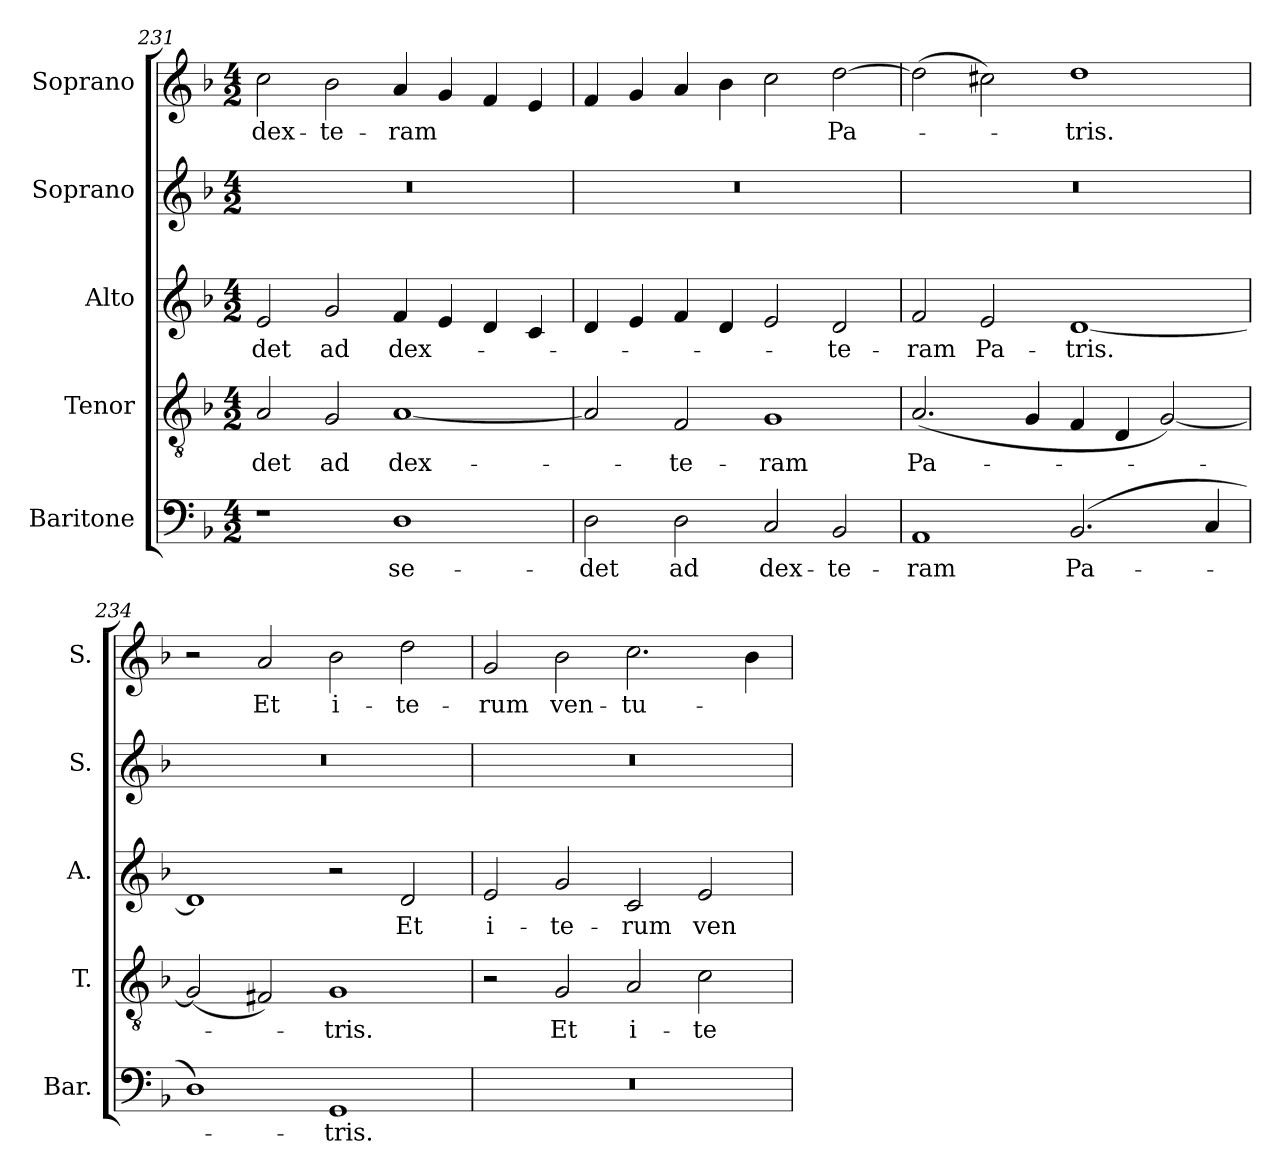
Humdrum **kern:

**kern	**text	**kern	**text	**kern	**text	**kern	**kern	**text
*part5	*part5	*part4	*part4	*part3	*part3	*part2	*part1	*part1
*staff5	*staff5	*staff4	*staff4	*staff3	*staff3	*staff2	*staff1	*staff1
*I"Baritone	*	*I"Tenor	*	*I"Alto	*	*I"Soprano	*I"Soprano	*
*I'Bar.	*	*I'T.	*	*I'A.	*	*I'S.	*I'S.	*
*clefF4	*	*clefGv2	*	*clefG2	*	*clefG2	*clefG2	*
*	*	*ITrd7c12	*	*	*	*	*	*
*k[b-]	*	*k[b-]	*	*k[b-]	*	*k[b-]	*k[b-]	*
*F:	*	*F:	*	*F:	*	*F:	*F:	*
*M4/2	*	*M4/2	*	*M4/2	*	*M4/2	*M4/2	*
=231	=231	=231	=231	=231	=231	=231	=231	=231
!	!	!	!LO:LY:b:color=#000000	!	!	!	!	!
!	!	!	!	!	!LO:LY:b:color=#000000	!LO:N:vis=1	!	!
!	!	!	!	!	!	!	!	!LO:LY:b:color=#000000
1r	.	2AAi/	-det	2ei/	-det	0r	2cci\	dex-
!	!	!	!LO:LY:b:color=#000000	!	!	!	!	!
!	!	!	!	!	!LO:LY:b:color=#000000	!	!	!
!	!	!	!	!	!	!	!	!LO:LY:b:color=#000000
.	.	2GGi/	ad	2gi/	ad	.	2b-i\	-te-
!	!LO:LY:b:color=#000000	!	!	!	!	!	!	!
!	!	!	!LO:LY:b:color=#000000	!	!	!	!	!
!	!	!	!	!	!LO:LY:b:color=#000000	!	!	!
!	!	!	!	!	!	!	!	!LO:LY:b:color=#000000
1Di	se-	[1AAi	dex-	4fi/	dex-	.	4ai/	-ram
.	.	.	.	4ei/	.	.	4gi/	.
.	.	.	.	4di/	.	.	4fi/	.
.	.	.	.	4ci/	.	.	4ei/	.
=232	=232	=232	=232	=232	=232	=232	=232	=232
!	!LO:LY:b:color=#000000	!	!	!	!	!LO:N:vis=1	!	!
2Di\	-det	2AAi/]	.	4di/	.	0r	4fi/	.
.	.	.	.	4ei/	.	.	4gi/	.
!	!LO:LY:b:color=#000000	!	!	!	!	!	!	!
!	!	!	!LO:LY:b:color=#000000	!	!	!	!	!
2Di\	ad	2FFi/	-te-	4fi/	.	.	4ai/	.
.	.	.	.	4di/	.	.	4b-i\	.
!	!LO:LY:b:color=#000000	!	!	!	!	!	!	!
!	!	!	!LO:LY:b:color=#000000	!	!	!	!	!
2Ci/	dex-	1GGi	-ram	2ei/	.	.	2cci\	.
!	!LO:LY:b:color=#000000	!	!	!	!	!	!	!
!	!	!	!	!	!LO:LY:b:color=#000000	!	!	!
!	!	!	!	!	!	!	!	!LO:LY:b:color=#000000
2BB-i/	-te-	.	.	2di/	-te-	.	[2ddi\	Pa-
=233	=233	=233	=233	=233	=233	=233	=233	=233
!	!LO:LY:b:color=#000000	!	!	!	!	!	!	!
!	!	!	!LO:LY:b:color=#000000	!	!	!	!	!
!	!	!	!	!	!LO:LY:b:color=#000000	!LO:N:vis=1	!	!
1AAi	-ram	(2.AAi/	Pa-	2fi/	-ram	0r	(2ddi\]	.
!	!	!	!	!	!LO:LY:b:color=#000000	!	!	!
.	.	.	.	2ei/	Pa-	.	2cc#Xi\)	.
.	.	4GGi/	.	.	.	.	.	.
!	!LO:LY:b:color=#000000	!	!	!	!	!	!	!
!	!	!	!	!	!LO:LY:b:color=#000000	!	!	!
!	!	!	!	!	!	!	!	!LO:LY:b:color=#000000
(2.BB-i/	Pa-	4FFi/	.	[1di	-tris.	.	1ddi	-tris.
.	.	4DDi/	.	.	.	.	.	.
.	.	[2GGi/)	.	.	.	.	.	.
4Ci/	.	.	.	.	.	.	.	.
=234	=234	=234	=234	=234	=234	=234	=234	=234
!	!	!	!	!	!	!LO:N:vis=1	!	!
1Di)	.	(2GGi/]	.	1di]	.	0r	2r	.
!	!	!	!	!	!	!	!	!LO:LY:b:color=#000000
.	.	2FF#Xi/)	.	.	.	.	2ai/	Et
!	!LO:LY:b:color=#000000	!	!	!	!	!	!	!
!	!	!	!LO:LY:b:color=#000000	!	!	!	!	!
!	!	!	!	!	!	!	!	!LO:LY:b:color=#000000
1GGi	-tris.	1GGi	-tris.	2r	.	.	2b-i\	i-
!	!	!	!	!	!LO:LY:b:color=#000000	!	!	!
!	!	!	!	!	!	!	!	!LO:LY:b:color=#000000
.	.	.	.	2di/	Et	.	2ddi\	-te-
=235	=235	=235	=235	=235	=235	=235	=235	=235
!LO:N:vis=1	!	!	!	!	!	!	!	!
!	!	!	!	!	!LO:LY:b:color=#000000	!LO:N:vis=1	!	!
!	!	!	!	!	!	!	!	!LO:LY:b:color=#000000
0r	.	2r	.	2ei/	i-	0r	2gi/	-rum
!	!	!	!LO:LY:b:color=#000000	!	!	!	!	!
!	!	!	!	!	!LO:LY:b:color=#000000	!	!	!
!	!	!	!	!	!	!	!	!LO:LY:b:color=#000000
.	.	2GGi/	Et	2gi/	-te-	.	2b-i\	ven-
!	!	!	!LO:LY:b:color=#000000	!	!	!	!	!
!	!	!	!	!	!LO:LY:b:color=#000000	!	!	!
!	!	!	!	!	!	!	!	!LO:LY:b:color=#000000
.	.	2AAi/	i-	2ci/	-rum	.	2.cci\	-tu-
!	!	!	!LO:LY:b:color=#000000	!	!	!	!	!
!	!	!	!	!	!LO:LY:b:color=#000000	!	!	!
.	.	2Ci\	-te-	2ei/	ven-	.	.	.
.	.	.	.	.	.	.	4b-i\	.
=	=	=	=	=	=	=	=	=
*-	*-	*-	*-	*-	*-	*-	*-	*-
